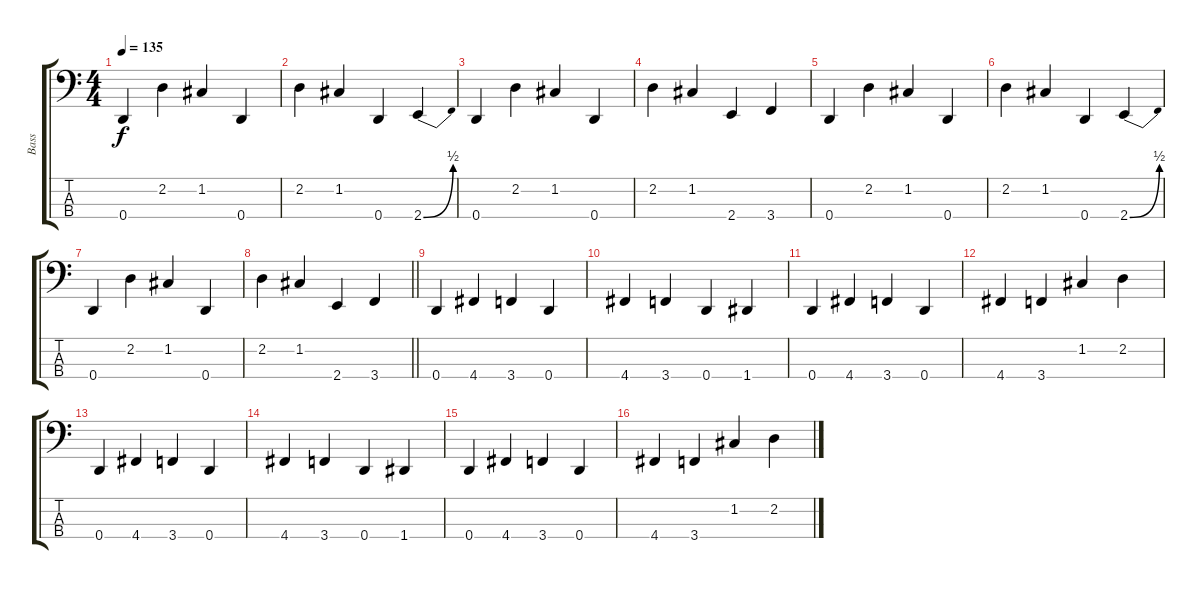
\track ("Bass" "Bass") {instrument electricbassfinger}
\staff {score tabs}
\tuning (F2 C2 G1 D1) {hide}
\ts (4 4)
\tempo 135
\clef f4
\ks c
0.4.4{dy f} 2.2.4 1.2.4 0.4.4 |
2.2.4 1.2.4 0.4.4 2.4{be (bend 0 0 60 2)}.4 |
0.4.4 2.2.4 1.2.4 0.4.4 |
2.2.4 1.2.4 2.4.4 3.4.4 |
0.4.4 2.2.4 1.2.4 0.4.4 |
2.2.4 1.2.4 0.4.4 2.4{be (bend 0 0 60 2)}.4 |
0.4.4 2.2.4 1.2.4 0.4.4 |
\barLineRight lightlight
2.2.4 1.2.4 2.4.4 3.4.4 |
0.4.4 4.4.4 3.4.4 0.4.4 |
4.4.4 3.4.4 0.4.4 1.4.4 |
0.4.4 4.4.4 3.4.4 0.4.4 |
4.4.4 3.4.4 1.2.4 2.2.4 |
0.4.4 4.4.4 3.4.4 0.4.4 |
4.4.4 3.4.4 0.4.4 1.4.4 |
0.4.4 4.4.4 3.4.4 0.4.4 |
4.4.4 3.4.4 1.2.4 2.2.4
